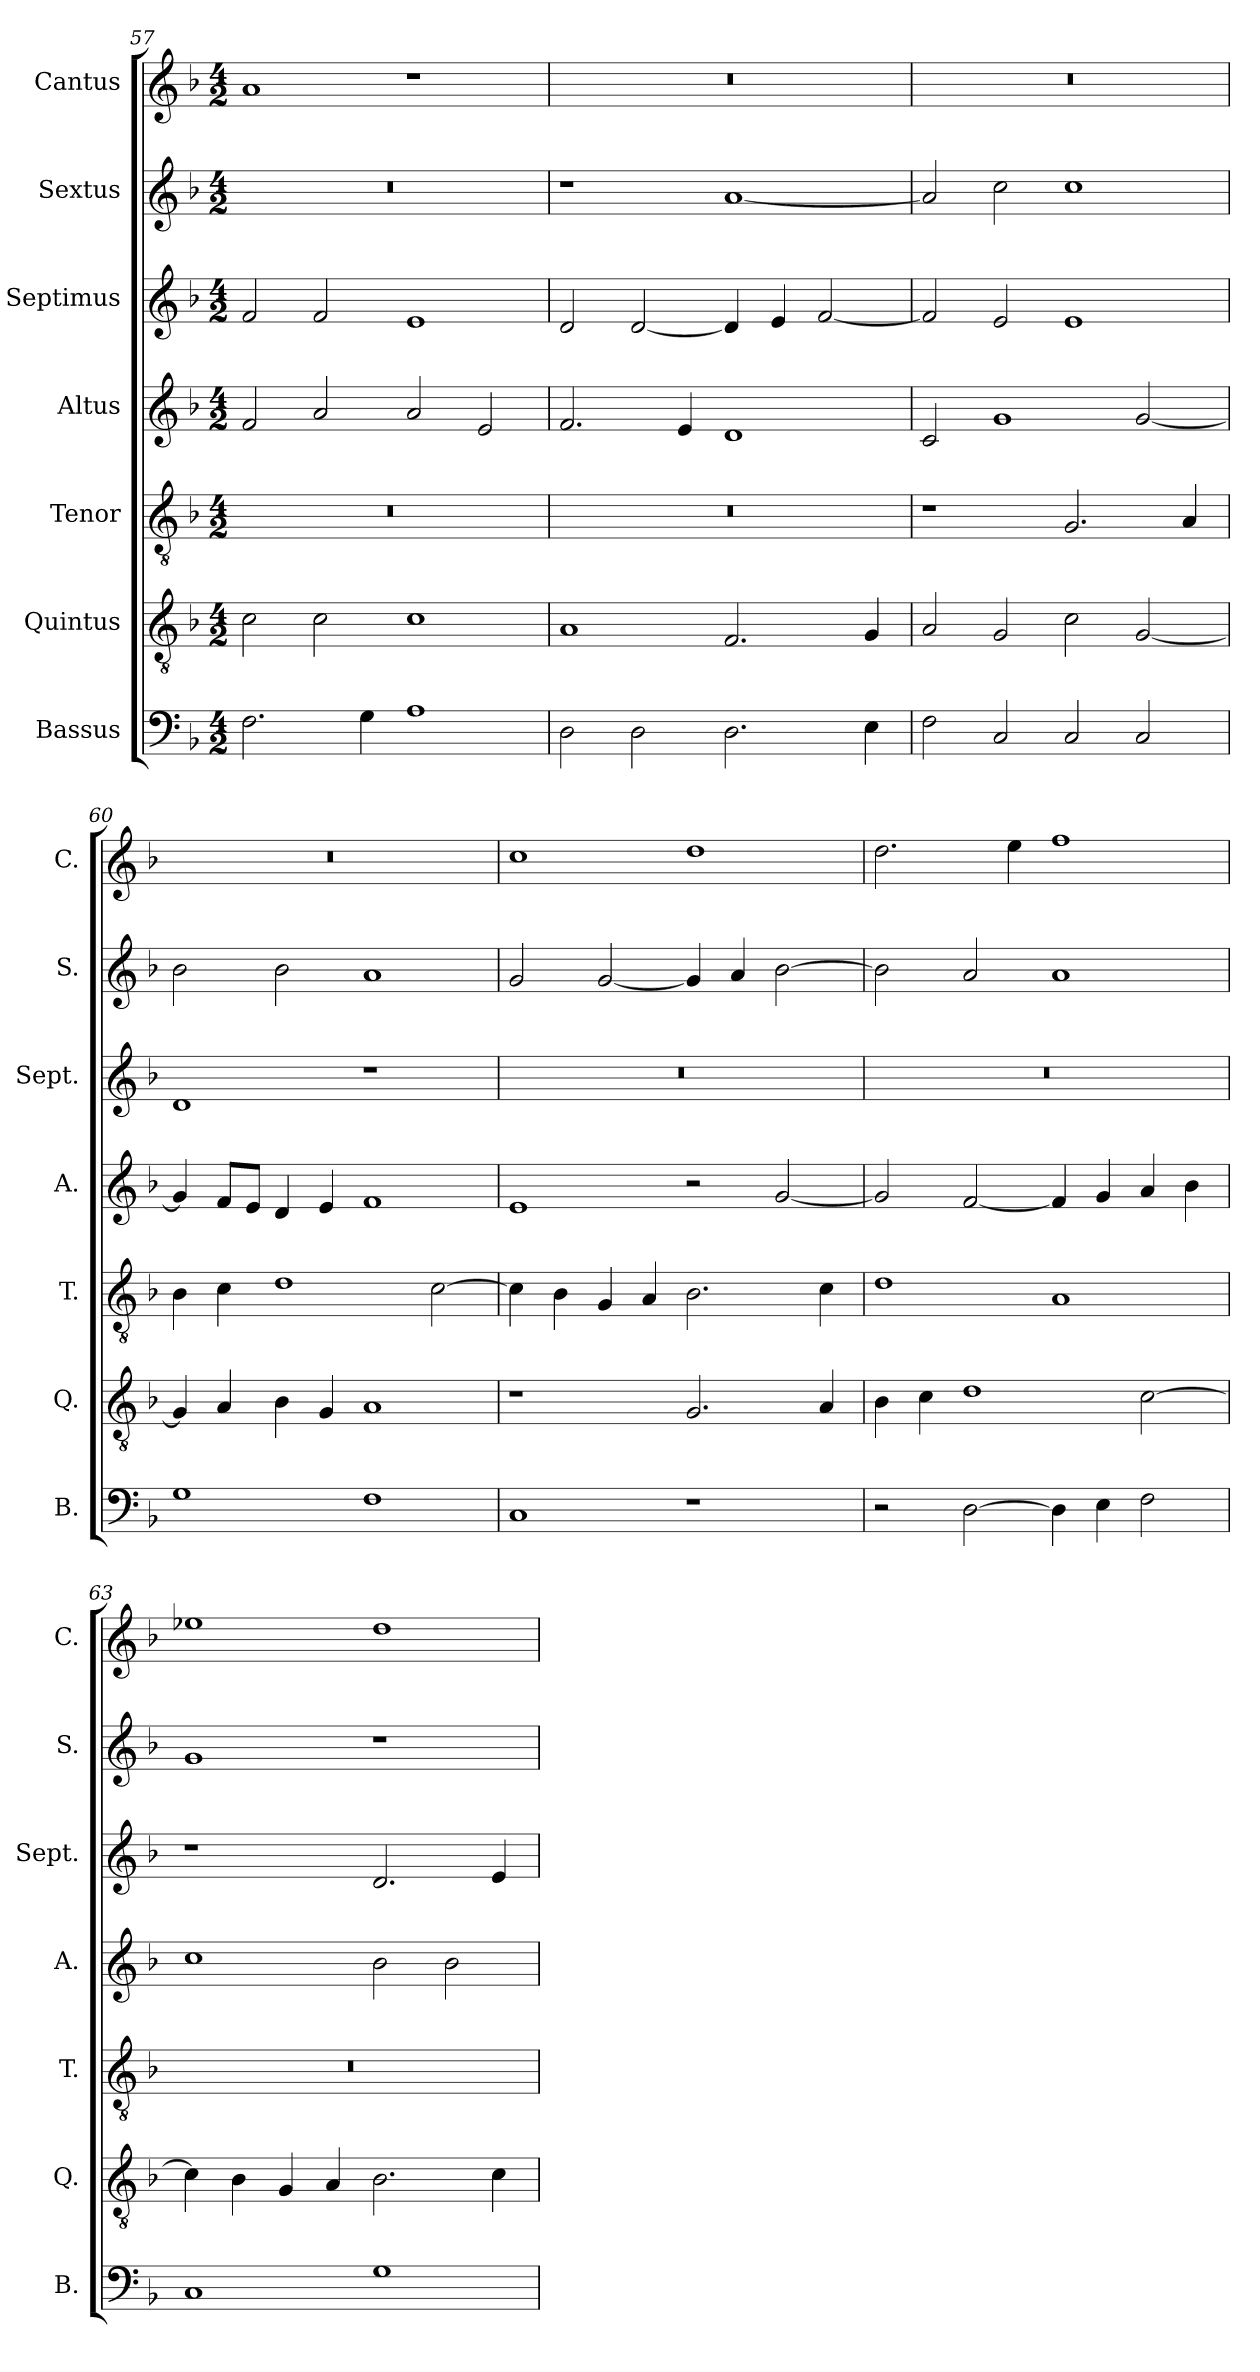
**kern	**kern	**kern	**kern	**kern	**kern	**kern
*part7	*part6	*part5	*part4	*part3	*part2	*part1
*staff7	*staff6	*staff5	*staff4	*staff3	*staff2	*staff1
*I"Bassus	*I"Quintus	*I"Tenor	*I"Altus	*I"Septimus	*I"Sextus	*I"Cantus
*I'B.	*I'Q.	*I'T.	*I'A.	*I'Sept.	*I'S.	*I'C.
!!LO:PB:g=z
*clefF4	*clefGv2	*clefGv2	*clefG2	*clefG2	*clefG2	*clefG2
*k[b-]	*k[b-]	*k[b-]	*k[b-]	*k[b-]	*k[b-]	*k[b-]
*F:	*F:	*F:	*F:	*F:	*F:	*F:
*M4/2	*M4/2	*M4/2	*M4/2	*M4/2	*M4/2	*M4/2
=57	=57	=57	=57	=57	=57	=57
2.F\	2c\	0r	2f/	2f/	0r	1a
.	2c\	.	2a/	2f/	.	.
4G\	.	.	.	.	.	.
1A	1c	.	2a/	1e	.	1r
.	.	.	2e/	.	.	.
=58	=58	=58	=58	=58	=58	=58
2D\	1A	0r	2.f/	2d/	1r	0r
2D\	.	.	.	[2d/	.	.
.	.	.	4e/	.	.	.
2.D\	2.F/	.	1d	4d/]	[1a	.
.	.	.	.	4e/	.	.
.	.	.	.	[2f/	.	.
4E\	4G/	.	.	.	.	.
=59	=59	=59	=59	=59	=59	=59
2F\	2A/	1r	2c/	2f/]	2a/]	0r
2C/	2G/	.	1g	2e/	2cc\	.
2C/	2c\	2.G/	.	1e	1cc	.
2C/	[2G/	.	[2g/	.	.	.
.	.	4A/	.	.	.	.
=60	=60	=60	=60	=60	=60	=60
1G	4G/]	4B-\	4g/]	1d	2b-\	0r
.	4A/	4c\	8f/L	.	.	.
.	.	.	8e/J	.	.	.
.	4B-\	1d	4d/	.	2b-\	.
.	4G/	.	4e/	.	.	.
1F	1A	.	1f	1r	1a	.
.	.	[2c\	.	.	.	.
=61	=61	=61	=61	=61	=61	=61
1C	1r	4c\]	1e	0r	2g/	1cc
.	.	4B-\	.	.	.	.
.	.	4G/	.	.	[2g/	.
.	.	4A/	.	.	.	.
1r	2.G/	2.B-\	2r	.	4g/]	1dd
.	.	.	.	.	4a/	.
.	.	.	[2g/	.	[2b-\	.
.	4A/	4c\	.	.	.	.
!!LO:PB:g=z
=62	=62	=62	=62	=62	=62	=62
2r	4B-\	1d	2g/]	0r	2b-\]	2.dd\
.	4c\	.	.	.	.	.
[2D\	1d	.	[2f/	.	2a/	.
.	.	.	.	.	.	4ee\
4D\]	.	1A	4f/]	.	1a	1ff
4E\	.	.	4g/	.	.	.
2F\	[2c\	.	4a/	.	.	.
.	.	.	4b-\	.	.	.
=63	=63	=63	=63	=63	=63	=63
1C	4c\]	0r	1cc	1r	1g	1ee-X
.	4B-\	.	.	.	.	.
.	4G/	.	.	.	.	.
.	4A/	.	.	.	.	.
1G	2.B-\	.	2b-\	2.d/	1r	1dd
.	.	.	2b-\	.	.	.
.	4c\	.	.	4e/	.	.
=	=	=	=	=	=	=
*-	*-	*-	*-	*-	*-	*-
